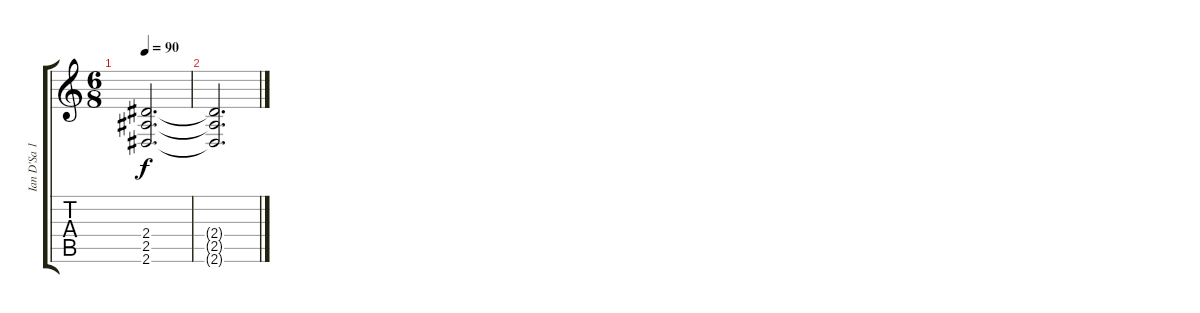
\track ("Ian D'Sa 1" "Ian D'Sa 1") {instrument distortionguitar}
\staff {score tabs}
\tuning (Eb4 Bb3 Gb3 Db3 Ab2 Db2) {hide}
\ts (6 8)
\tempo 90
\clef g2
\ks c
(2.4{t} 2.5{t} 2.6{t}).2{d dy f} |
(2.4{t} 2.5{t} 2.6{t}).2{d}
